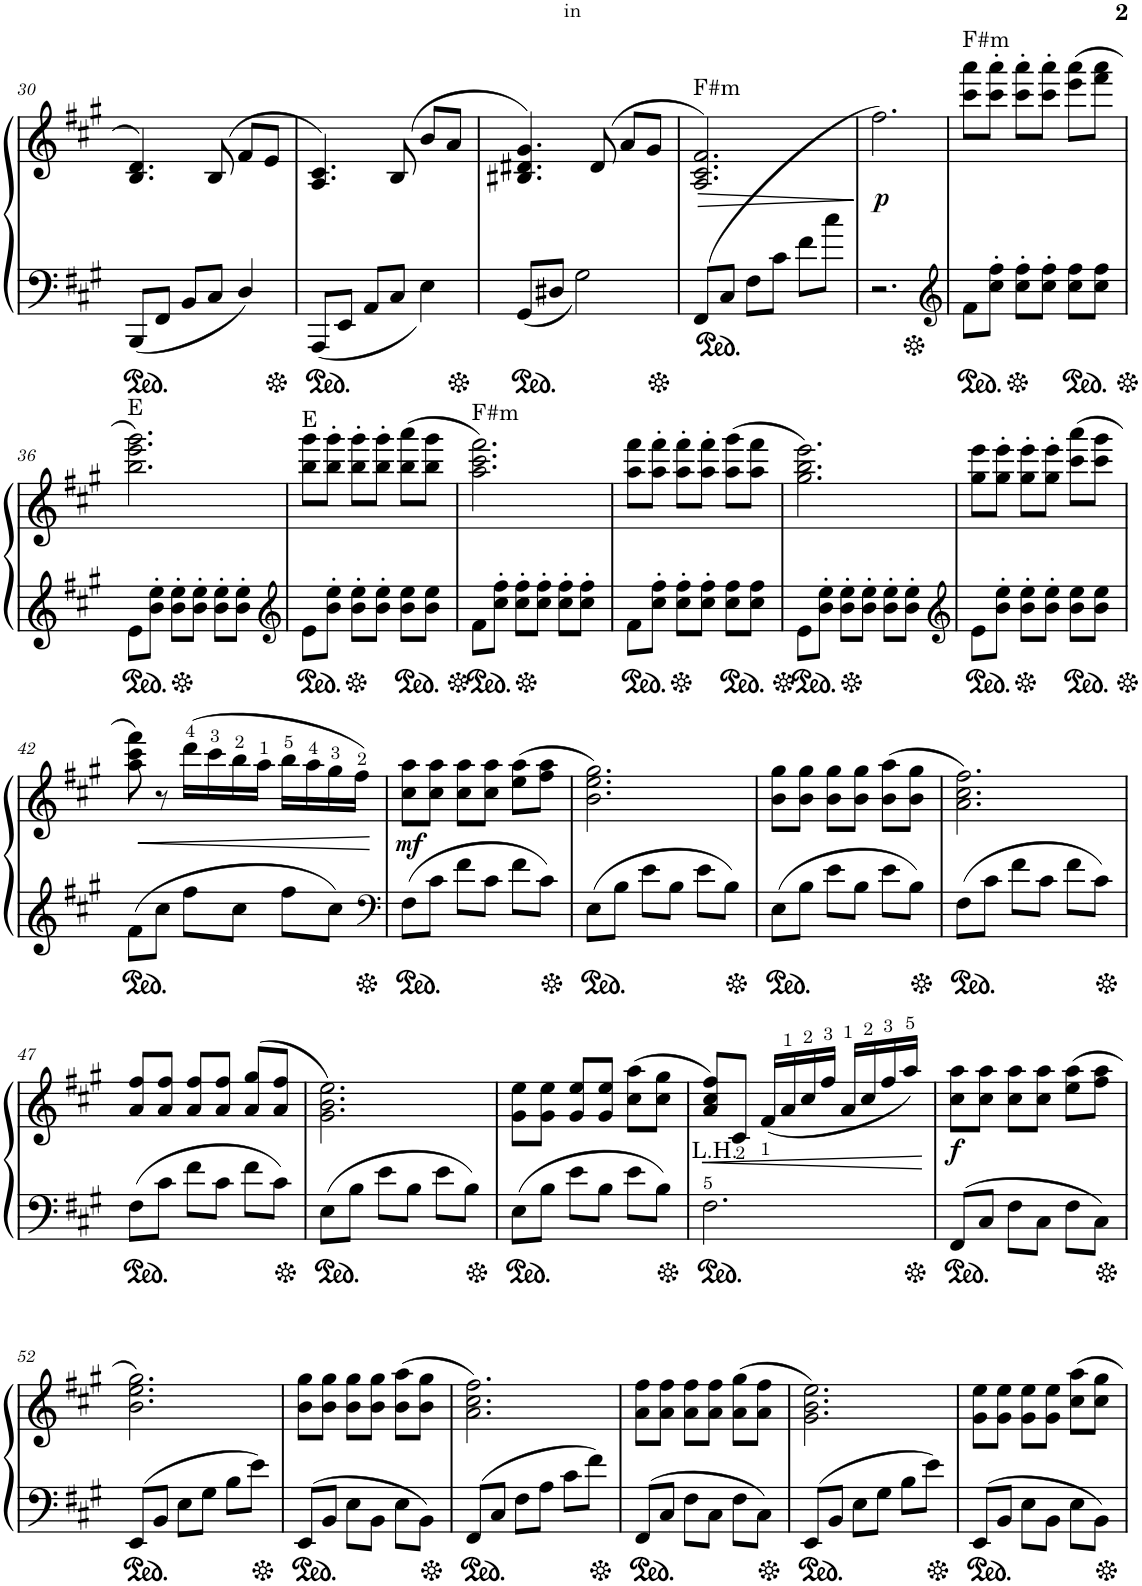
**kern	**kern	**dynam
*part1	*part1	*part1
*staff2	*staff1	*staff1/2
*I"Piano	*	*
!!LO:PB:g=z
*clefF4	*clefG2	*
*k[f#c#g#]	*k[f#c#g#]	*
*M3/4	*M3/4	*
=30	=30	=30
8BBB/L	4.B/ 4.d/	.
8FF#/J	.	.
8BB/L	.	.
8C#/J	(>8B/	.
4D/	8f#/L	.
.	8e/J	.
=31	=31	=31
8AAA/L	4.A/ 4.c#/)	.
8EE/J	.	.
8AA/L	.	.
8C#/J	(>8B/	.
4E\	8b/L	.
.	8a/J	.
=32	=32	=32
8GG#/L	4.B#X/ 4.d#X/ 4.g#/)	.
8D#X/J	.	.
2G#\	.	.
.	(>8d#/	.
.	8a/L	.
.	8g#/J	.
=33	=33	=33
!	!LO:TX:a:t=F#m	!
!	!	!LO:HP:b=2
(>8FF#/L	2.A/ 2.c#/ 2.f#/)	>
8C#/J	.	.
8F#\L	.	.
8c#\J	.	.
8f#\L	.	.
8cc#\J	.	.
=34	=34	=34
!	!	!LO:DY:a
2.r	2.ff#\)	p
=35	=35	=35
*clefG2	*	*
!	!LO:TX:a:t=F#m	!
8f#\L	8ccc#\ 8aaa\L	.
8cc#\' 8ff#\'J	8ccc#\' 8aaa\'J	.
8cc#\' 8ff#\'L	8ccc#\' 8aaa\'L	.
8cc#\' 8ff#\'J	8ccc#\' 8aaa\'J	.
8cc#\ 8ff#\L	(8eee\ 8aaa\L	.
8cc#\ 8ff#\J	8fff#\ 8aaa\J	.
!!LO:LB:g=z
=36	=36	=36
!	!LO:TX:a:t=E	!
8e\L	2.bb\ 2.eee\ 2.ggg#\)	.
8b\' 8ee\'J	.	.
8b\' 8ee\'L	.	.
8b\' 8ee\'J	.	.
8b\' 8ee\'L	.	.
8b\' 8ee\'J	.	.
=37	=37	=37
*clefG2	*	*
!	!LO:TX:a:t=E	!
8e\L	8bb\ 8ggg#\L	.
8b\' 8ee\'J	8bb\' 8ggg#\'J	.
8b\' 8ee\'L	8bb\' 8ggg#\'L	.
8b\' 8ee\'J	8bb\' 8ggg#\'J	.
8b\ 8ee\L	(8bb\ 8aaa\L	.
8b\ 8ee\J	8bb\ 8ggg#\J	.
=38	=38	=38
!	!LO:TX:a:t=F#m	!
8f#\L	2.aa\ 2.ccc#\ 2.fff#\)	.
8cc#\' 8ff#\'J	.	.
8cc#\' 8ff#\'L	.	.
8cc#\' 8ff#\'J	.	.
8cc#\' 8ff#\'L	.	.
8cc#\' 8ff#\'J	.	.
=39	=39	=39
8f#\L	8aa\ 8fff#\L	.
8cc#\' 8ff#\'J	8aa\' 8fff#\'J	.
8cc#\' 8ff#\'L	8aa\' 8fff#\'L	.
8cc#\' 8ff#\'J	8aa\' 8fff#\'J	.
8cc#\ 8ff#\L	(8aa\ 8ggg#\L	.
8cc#\ 8ff#\J	8aa\ 8fff#\J	.
=40	=40	=40
8e\L	2.gg#\ 2.bb\ 2.eee\)	.
8b\' 8ee\'J	.	.
8b\' 8ee\'L	.	.
8b\' 8ee\'J	.	.
8b\' 8ee\'L	.	.
8b\' 8ee\'J	.	.
=41	=41	=41
*clefG2	*	*
8e\L	8gg#\ 8eee\L	.
8b\' 8ee\'J	8gg#\' 8eee\'J	.
8b\' 8ee\'L	8gg#\' 8eee\'L	.
8b\' 8ee\'J	8gg#\' 8eee\'J	.
8b\ 8ee\L	(8ccc#\ 8aaa\L	.
8b\ 8ee\J	8ccc#\ 8ggg#\J	.
!!LO:LB:g=z
=42	=42	=42
!	!	!LO:HP:b
8f#\L	8aa\ 8ccc#\ 8fff#\)	<
8cc#\J	8r	.
8ff#\L	(16ddd\LL	.
.	16ccc#\	.
8cc#\J	16bb\	.
.	16aa\JJ	.
8ff#\L	16bb\LL	.
.	16aa\	.
8cc#\J	16gg#\	.
.	16ff#\JJ)	.
.	.	]
=43	=43	=43
*clefF4	*	*
!	!	!LO:DY:a=2
8F#\L	8cc#\ 8aa\L	mf
8c#\J	8cc#\ 8aa\J	.
8f#\L	8cc#\ 8aa\L	.
8c#\J	8cc#\ 8aa\J	.
8f#\L	(8ee\ 8aa\L	.
8c#\J	8ff#\ 8aa\J	.
=44	=44	=44
8E\L	2.b\ 2.ee\ 2.gg#\)	.
8B\J	.	.
8e\L	.	.
8B\J	.	.
8e\L	.	.
8B\J	.	.
=45	=45	=45
8E\L	8b\ 8gg#\L	.
8B\J	8b\ 8gg#\J	.
8e\L	8b\ 8gg#\L	.
8B\J	8b\ 8gg#\J	.
8e\L	(8b\ 8aa\L	.
8B\J	8b\ 8gg#\J	.
=46	=46	=46
8F#\L	2.a\ 2.cc#\ 2.ff#\)	.
8c#\J	.	.
8f#\L	.	.
8c#\J	.	.
8f#\L	.	.
8c#\J	.	.
!!LO:LB:g=z
=47	=47	=47
8F#\L	8a/ 8ff#/L	.
8c#\J	8a/ 8ff#/J	.
8f#\L	8a/ 8ff#/L	.
8c#\J	8a/ 8ff#/J	.
8f#\L	(8a/ 8gg#/L	.
8c#\J	8a/ 8ff#/J	.
=48	=48	=48
8E\L	2.g#\ 2.b\ 2.ee\)	.
8B\J	.	.
8e\L	.	.
8B\J	.	.
8e\L	.	.
8B\J	.	.
=49	=49	=49
8E\L	8g#\ 8ee\L	.
8B\J	8g#\ 8ee\J	.
8e\L	8g#/ 8ee/L	.
8B\J	8g#/ 8ee/J	.
8e\L	(8cc#\ 8aa\L	.
8B\J	8cc#\ 8gg#\J	.
=50	=50	=50
!	!LO:TX:b:t=L.H.	!
2.F#\	8a/ 8cc#/ 8ff#/L)	.
.	8c#/J	.
.	(16f#/LL	.
.	16a/	.
.	16cc#/	.
.	16ff#/JJ	.
.	16a/LL	.
.	16cc#/	.
.	16ff#/	.
.	16aa/JJ)	.
.	.	[
=51	=51	=51
!	!	!LO:DY:b
8FF#/L	8cc#\ 8aa\L	f
8C#/J	8cc#\ 8aa\J	.
8F#\L	8cc#\ 8aa\L	.
8C#\J	8cc#\ 8aa\J	.
8F#\L	(8ee\ 8aa\L	.
8C#\J	8ff#\ 8aa\J	.
!!LO:LB:g=z
=52	=52	=52
8EE/L	2.b\ 2.ee\ 2.gg#\)	.
8BB/J	.	.
8E\L	.	.
8G#\J	.	.
8B\L	.	.
8e\J	.	.
=53	=53	=53
8EE/L	8b\ 8gg#\L	.
8BB/J	8b\ 8gg#\J	.
8E\L	8b\ 8gg#\L	.
8BB\J	8b\ 8gg#\J	.
8E\L	(8b\ 8aa\L	.
8BB\J	8b\ 8gg#\J	.
=54	=54	=54
8FF#/L	2.a\ 2.cc#\ 2.ff#\)	.
8C#/J	.	.
8F#\L	.	.
8A\J	.	.
8c#\L	.	.
8f#\J	.	.
=55	=55	=55
8FF#/L	8a\ 8ff#\L	.
8C#/J	8a\ 8ff#\J	.
8F#\L	8a\ 8ff#\L	.
8C#\J	8a\ 8ff#\J	.
8F#\L	(8a\ 8gg#\L	.
8C#\J	8a\ 8ff#\J	.
=56	=56	=56
8EE/L	2.g#\ 2.b\ 2.ee\)	.
8BB/J	.	.
8E\L	.	.
8G#\J	.	.
8B\L	.	.
8e\J	.	.
=57	=57	=57
8EE/L	8g#\ 8ee\L	.
8BB/J	8g#\ 8ee\J	.
8E\L	8g#\ 8ee\L	.
8BB\J	8g#\ 8ee\J	.
8E\L	8cc#\ 8aa\L	.
8BB\J	8cc#\ 8gg#\J	.
=	=	=
*-	*-	*-
